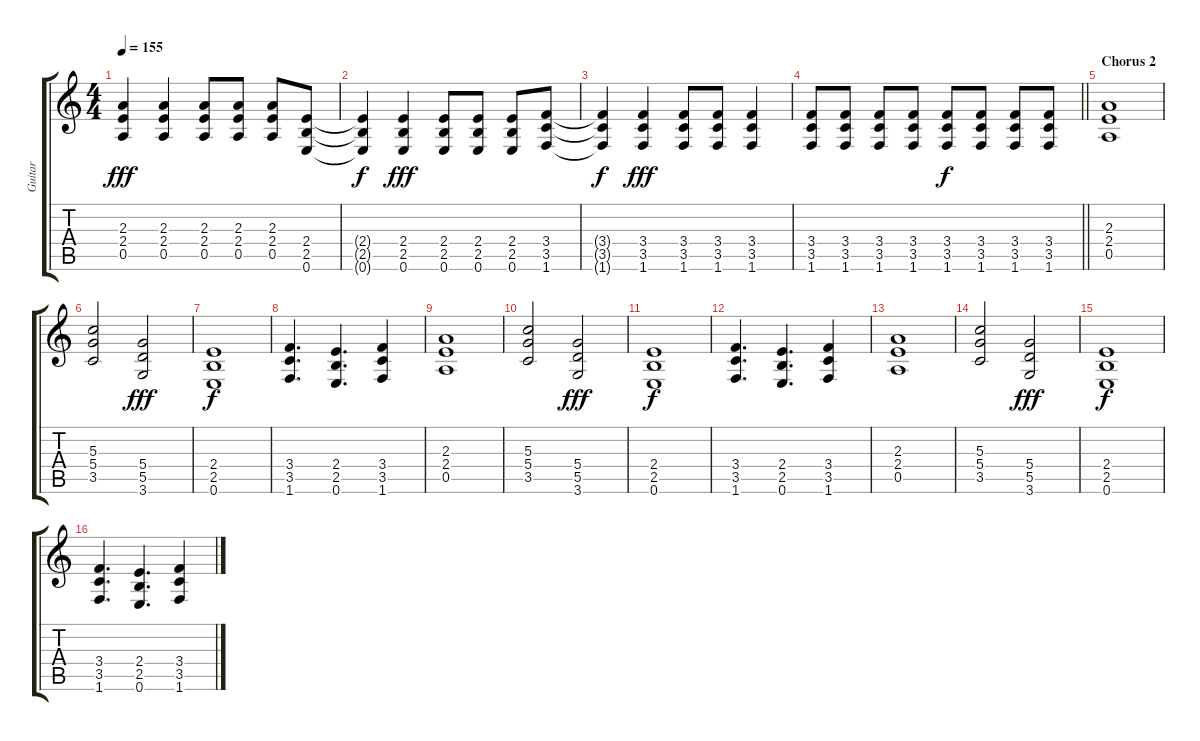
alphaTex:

\track ("Guitar" "Guitar") {instrument distortionguitar}
\staff {score tabs}
\tuning (E4 B3 G3 D3 A2 E2) {hide}
\ts (4 4)
\tempo 155
\clef g2
\ks c
(2.3 2.4 0.5).4{dy fff} (2.3 2.4 0.5).4 (2.3 2.4 0.5).8 (2.3 2.4 0.5).8 (2.3 2.4 0.5).8 (2.4 2.5 0.6).8 |
(2.4{t} 2.5{t} 0.6{t}).4{dy f} (2.4 2.5 0.6).4{dy fff} (2.4 2.5 0.6).8 (2.4 2.5 0.6).8 (2.4 2.5 0.6).8 (3.4 3.5 1.6).8 |
(3.4{t} 3.5{t} 1.6{t}).4{dy f} (3.4 3.5 1.6).4{dy fff} (3.4 3.5 1.6).8 (3.4 3.5 1.6).8 (3.4 3.5 1.6).4 |
\barLineRight lightlight
(3.4 3.5 1.6).8 (3.4 3.5 1.6).8 (3.4 3.5 1.6).8 (3.4 3.5 1.6).8 (3.4 3.5 1.6).8{dy f} (3.4 3.5 1.6).8 (3.4 3.5 1.6).8 (3.4 3.5 1.6).8 |
\section ("" "Chorus 2")
(2.3 2.4 0.5).1 |
(5.3 5.4 3.5).2 (5.4 5.5 3.6).2{dy fff} |
(2.4 2.5 0.6).1{dy f} |
(3.4 3.5 1.6).4{d} (2.4 2.5 0.6).4{d} (3.4 3.5 1.6).4 |
(2.3 2.4 0.5).1 |
(5.3 5.4 3.5).2 (5.4 5.5 3.6).2{dy fff} |
(2.4 2.5 0.6).1{dy f} |
(3.4 3.5 1.6).4{d} (2.4 2.5 0.6).4{d} (3.4 3.5 1.6).4 |
(2.3 2.4 0.5).1 |
(5.3 5.4 3.5).2 (5.4 5.5 3.6).2{dy fff} |
(2.4 2.5 0.6).1{dy f} |
(3.4 3.5 1.6).4{d} (2.4 2.5 0.6).4{d} (3.4 3.5 1.6).4
